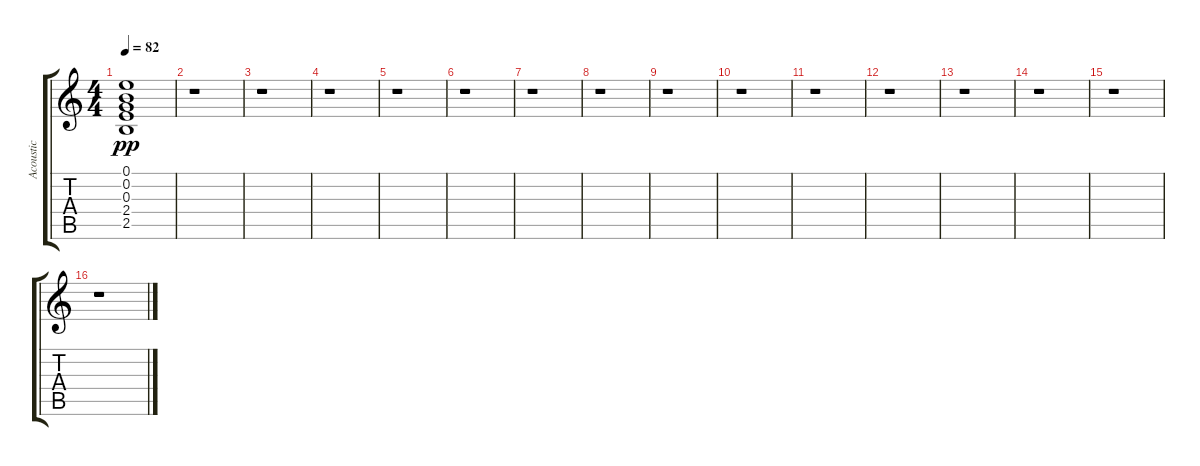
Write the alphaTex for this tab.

\track ("Acoustic" "Acoustic") {instrument electricguitarjazz}
\staff {score tabs}
\tuning (E4 B3 G3 D3 A2 E2) {hide}
\ts (4 4)
\tempo 82
\clef g2
\ks c
(0.1 0.2 0.3 2.4 2.5).1{dy pp} |
r.1 |
r.1 |
r.1 |
r.1 |
r.1 |
r.1 |
r.1 |
r.1 |
r.1 |
r.1 |
r.1 |
r.1 |
r.1 |
r.1 |
r.1
